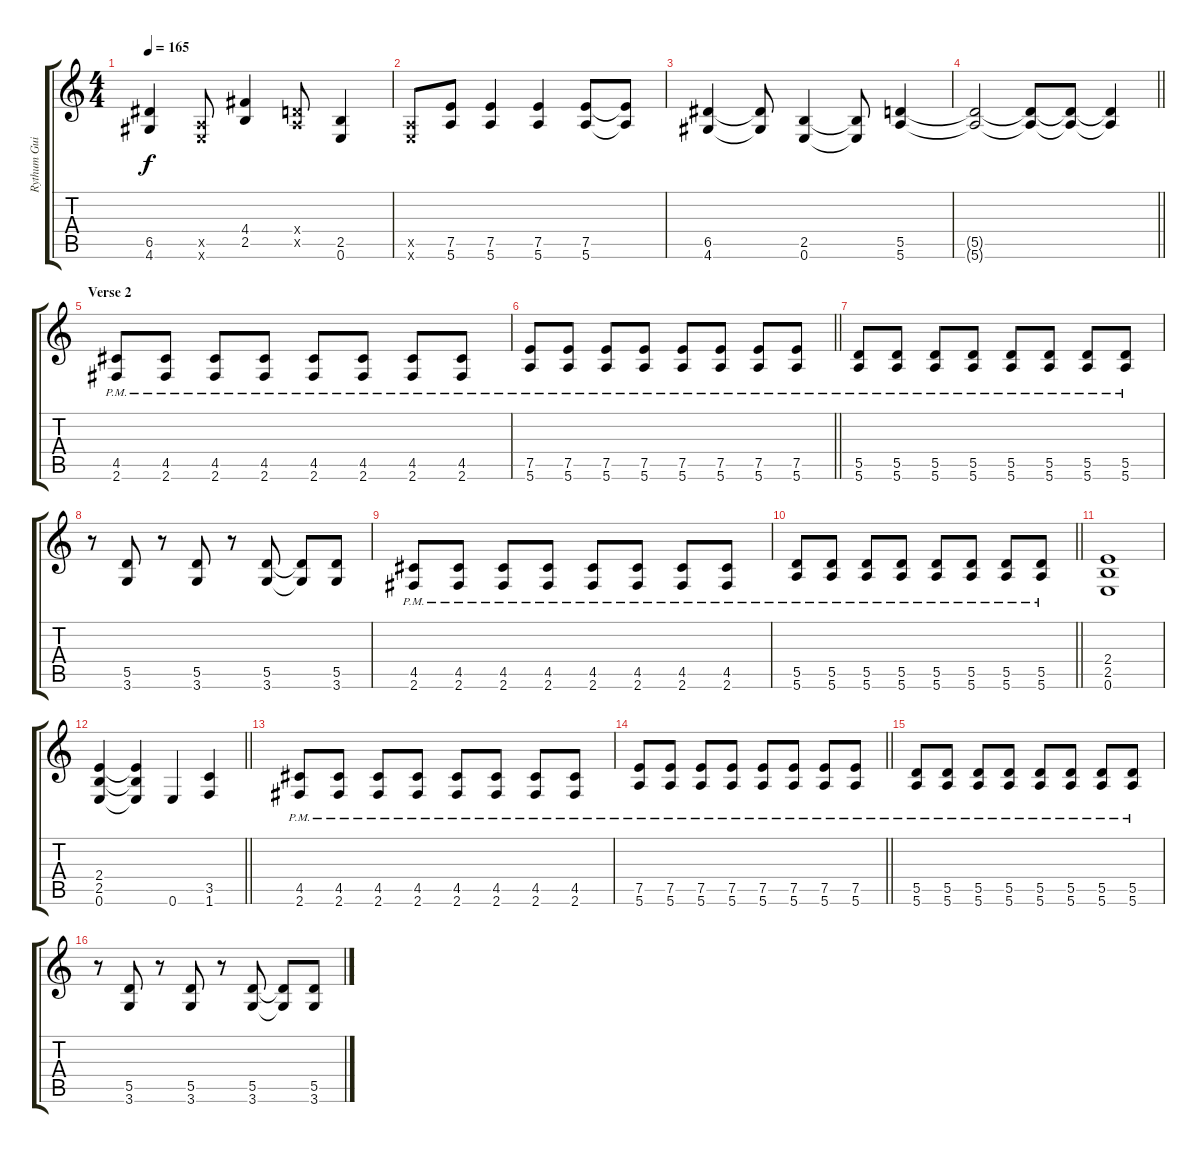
\track ("Rythum Guitar" "Rythum Gui") {instrument distortionguitar}
\staff {score tabs}
\tuning (E4 B3 G3 D3 A2 E2) {hide}
\ts (4 4)
\tempo 165
\clef g2
\ks c
(6.5 4.6).4{dy f} (0.5{x} 0.6{x}).8 (4.4 2.5).4 (0.4{x} 0.5{x}).8 (2.5 0.6).4 |
(0.5{x} 0.6{x}).8 (7.5 5.6).8 (7.5 5.6).4 (7.5 5.6).4 (7.5 5.6).8 (7.5{t} 5.6{t}).8 |
(6.5 4.6).4 (6.5{t} 4.6{t}).8 (2.5 0.6).4 (2.5{t} 0.6{t}).8 (5.5 5.6).4 |
\barLineRight lightlight
(5.5{t} 5.6{t}).2 (5.5{t} 5.6{t}).8 (5.5{t} 5.6{t}).8 (5.5{t} 5.6{t}).4 |
\section ("" "Verse 2")
(4.5{pm} 2.6{pm}).8 (4.5{pm} 2.6{pm}).8 (4.5{pm} 2.6{pm}).8 (4.5{pm} 2.6{pm}).8 (4.5{pm} 2.6{pm}).8 (4.5{pm} 2.6{pm}).8 (4.5{pm} 2.6{pm}).8 (4.5{pm} 2.6{pm}).8 |
\barLineRight lightlight
(7.5{pm} 5.6{pm}).8 (7.5{pm} 5.6{pm}).8 (7.5{pm} 5.6{pm}).8 (7.5{pm} 5.6{pm}).8 (7.5{pm} 5.6{pm}).8 (7.5{pm} 5.6{pm}).8 (7.5{pm} 5.6{pm}).8 (7.5{pm} 5.6{pm}).8 |
(5.5{pm} 5.6{pm}).8 (5.5{pm} 5.6{pm}).8 (5.5{pm} 5.6{pm}).8 (5.5{pm} 5.6{pm}).8 (5.5{pm} 5.6{pm}).8 (5.5{pm} 5.6{pm}).8 (5.5{pm} 5.6{pm}).8 (5.5{pm} 5.6{pm}).8 |
r.8 (5.5 3.6).8 r.8 (5.5 3.6).8 r.8 (5.5 3.6).8 (5.5{t} 3.6{t}).8 (5.5 3.6).8 |
(4.5{pm} 2.6{pm}).8 (4.5{pm} 2.6{pm}).8 (4.5{pm} 2.6{pm}).8 (4.5{pm} 2.6{pm}).8 (4.5{pm} 2.6{pm}).8 (4.5{pm} 2.6{pm}).8 (4.5{pm} 2.6{pm}).8 (4.5{pm} 2.6{pm}).8 |
\barLineRight lightlight
(5.5{pm} 5.6{pm}).8 (5.5{pm} 5.6{pm}).8 (5.5{pm} 5.6{pm}).8 (5.5{pm} 5.6{pm}).8 (5.5{pm} 5.6{pm}).8 (5.5{pm} 5.6{pm}).8 (5.5{pm} 5.6{pm}).8 (5.5{pm} 5.6{pm}).8 |
(2.4 2.5 0.6).1 |
\barLineRight lightlight
(2.4 2.5 0.6).4 (2.4{t} 2.5{t} 0.6{t}).4 0.6.4 (3.5 1.6).4 |
(4.5{pm} 2.6{pm}).8 (4.5{pm} 2.6{pm}).8 (4.5{pm} 2.6{pm}).8 (4.5{pm} 2.6{pm}).8 (4.5{pm} 2.6{pm}).8 (4.5{pm} 2.6{pm}).8 (4.5{pm} 2.6{pm}).8 (4.5{pm} 2.6{pm}).8 |
\barLineRight lightlight
(7.5{pm} 5.6{pm}).8 (7.5{pm} 5.6{pm}).8 (7.5{pm} 5.6{pm}).8 (7.5{pm} 5.6{pm}).8 (7.5{pm} 5.6{pm}).8 (7.5{pm} 5.6{pm}).8 (7.5{pm} 5.6{pm}).8 (7.5{pm} 5.6{pm}).8 |
(5.5{pm} 5.6{pm}).8 (5.5{pm} 5.6{pm}).8 (5.5{pm} 5.6{pm}).8 (5.5{pm} 5.6{pm}).8 (5.5{pm} 5.6{pm}).8 (5.5{pm} 5.6{pm}).8 (5.5{pm} 5.6{pm}).8 (5.5{pm} 5.6{pm}).8 |
r.8 (5.5 3.6).8 r.8 (5.5 3.6).8 r.8 (5.5 3.6).8 (5.5{t} 3.6{t}).8 (5.5 3.6).8
